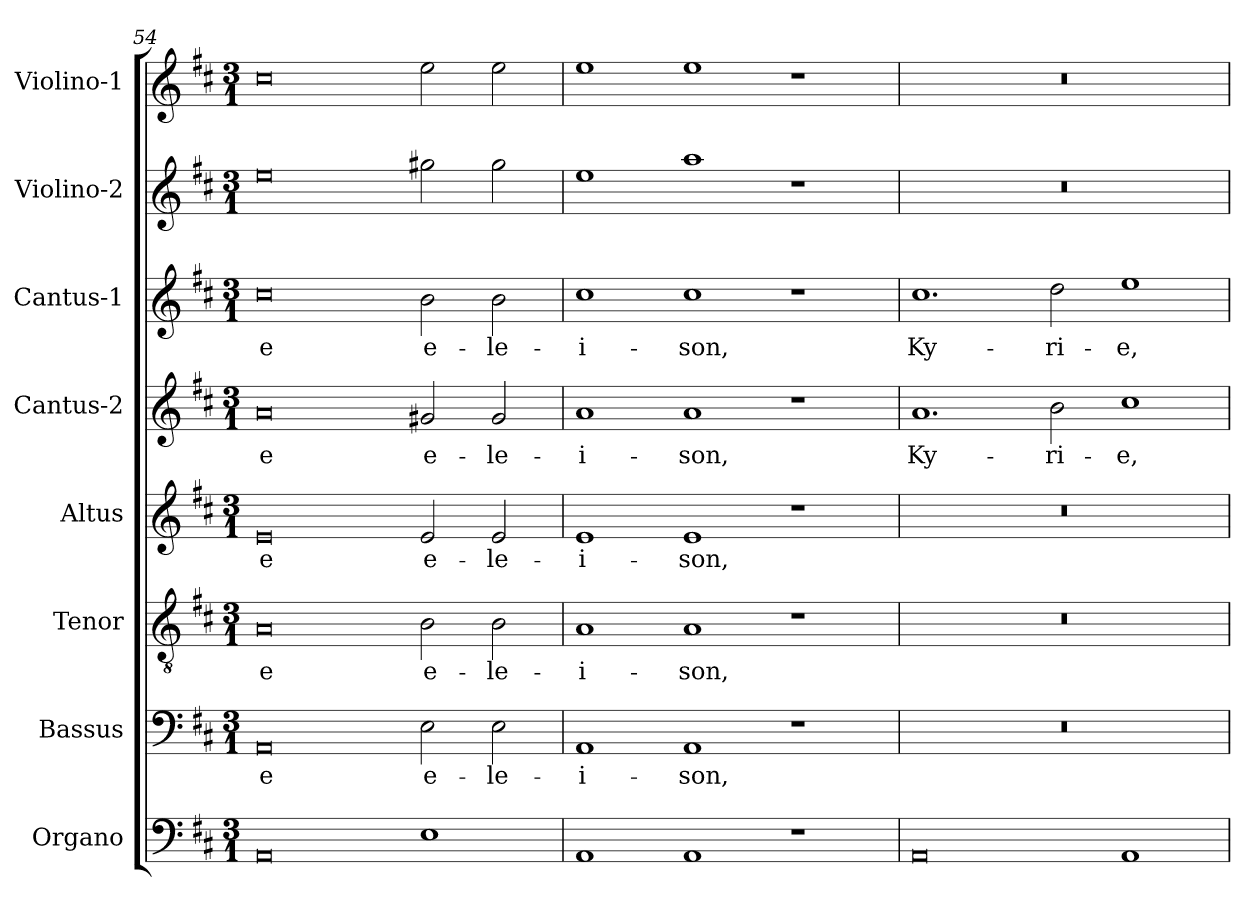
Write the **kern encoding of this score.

**kern	**kern	**text	**kern	**text	**kern	**text	**kern	**text	**kern	**text	**kern	**kern
*part8	*part7	*part7	*part6	*part6	*part5	*part5	*part4	*part4	*part3	*part3	*part2	*part1
*staff8	*staff7	*staff7	*staff6	*staff6	*staff5	*staff5	*staff4	*staff4	*staff3	*staff3	*staff2	*staff1
*I"Organo	*I"Bassus	*	*I"Tenor	*	*I"Altus	*	*I"Cantus-2	*	*I"Cantus-1	*	*I"Violino-2	*I"Violino-1
*I'Og	*I'B	*	*I'T	*	*I'A	*	*I'C2	*	*I'C1	*	*I'V2	*I'V1
*clefF4	*clefF4	*	*clefGv2	*	*clefG2	*	*clefG2	*	*clefG2	*	*clefG2	*clefG2
*k[f#c#]	*k[f#c#]	*	*k[f#c#]	*	*k[f#c#]	*	*k[f#c#]	*	*k[f#c#]	*	*k[f#c#]	*k[f#c#]
*D:	*D:	*	*D:	*	*D:	*	*D:	*	*D:	*	*D:	*D:
*M3/1	*M3/1	*	*M3/1	*	*M3/1	*	*M3/1	*	*M3/1	*	*M3/1	*M3/1
=54	=54	=54	=54	=54	=54	=54	=54	=54	=54	=54	=54	=54
!	!	!LO:LY:b	!	!	!	!	!	!	!	!	!	!
!	!	!	!	!LO:LY:b	!	!	!	!	!	!	!	!
!	!	!	!	!	!	!LO:LY:b	!	!	!	!	!	!
!	!	!	!	!	!	!	!	!LO:LY:b	!	!	!	!
!	!	!	!	!	!	!	!	!	!	!LO:LY:b	!	!
0AA	0AA	-e	0A	-e	0e	-e	0a	-e	0cc#	-e	0ee	0cc#
!	!	!LO:LY:b	!	!	!	!	!	!	!	!	!	!
!	!	!	!	!LO:LY:b	!	!	!	!	!	!	!	!
!	!	!	!	!	!	!LO:LY:b	!	!	!	!	!	!
!	!	!	!	!	!	!	!	!LO:LY:b	!	!	!	!
!	!	!	!	!	!	!	!	!	!	!LO:LY:b	!	!
1E	2E\	e-	2B\	e-	2e/	e-	2g#X/	e-	2b\	e-	2gg#X\	2ee\
!	!	!LO:LY:b	!	!	!	!	!	!	!	!	!	!
!	!	!	!	!LO:LY:b	!	!	!	!	!	!	!	!
!	!	!	!	!	!	!LO:LY:b	!	!	!	!	!	!
!	!	!	!	!	!	!	!	!LO:LY:b	!	!	!	!
!	!	!	!	!	!	!	!	!	!	!LO:LY:b	!	!
.	2E\	-le-	2B\	-le-	2e/	-le-	2g#/	-le-	2b\	-le-	2gg#\	2ee\
=55	=55	=55	=55	=55	=55	=55	=55	=55	=55	=55	=55	=55
!	!	!LO:LY:b	!	!	!	!	!	!	!	!	!	!
!	!	!	!	!LO:LY:b	!	!	!	!	!	!	!	!
!	!	!	!	!	!	!LO:LY:b	!	!	!	!	!	!
!	!	!	!	!	!	!	!	!LO:LY:b	!	!	!	!
!	!	!	!	!	!	!	!	!	!	!LO:LY:b	!	!
1AA	1AA	-i-	1A	-i-	1e	-i-	1a	-i-	1cc#	-i-	1ee	1ee
!	!	!LO:LY:b	!	!	!	!	!	!	!	!	!	!
!	!	!	!	!LO:LY:b	!	!	!	!	!	!	!	!
!	!	!	!	!	!	!LO:LY:b	!	!	!	!	!	!
!	!	!	!	!	!	!	!	!LO:LY:b	!	!	!	!
!	!	!	!	!	!	!	!	!	!	!LO:LY:b	!	!
1AA	1AA	-son,	1A	-son,	1e	-son,	1a	-son,	1cc#	-son,	1aa	1ee
1r	1r	.	1r	.	1r	.	1r	.	1r	.	1r	1r
=56	=56	=56	=56	=56	=56	=56	=56	=56	=56	=56	=56	=56
!	!	!	!	!	!	!	!	!LO:LY:b	!	!	!	!
!	!	!	!	!	!	!	!	!	!	!LO:LY:b	!	!
0AA	0.r	.	0.r	.	0.r	.	1.a	Ky-	1.cc#	Ky-	0.r	0.r
!	!	!	!	!	!	!	!	!LO:LY:b	!	!	!	!
!	!	!	!	!	!	!	!	!	!	!LO:LY:b	!	!
.	.	.	.	.	.	.	2b\	-ri-	2dd\	-ri-	.	.
!	!	!	!	!	!	!	!	!LO:LY:b	!	!	!	!
!	!	!	!	!	!	!	!	!	!	!LO:LY:b	!	!
1AA	.	.	.	.	.	.	1cc#	-e,	1ee	-e,	.	.
=	=	=	=	=	=	=	=	=	=	=	=	=
*-	*-	*-	*-	*-	*-	*-	*-	*-	*-	*-	*-	*-
